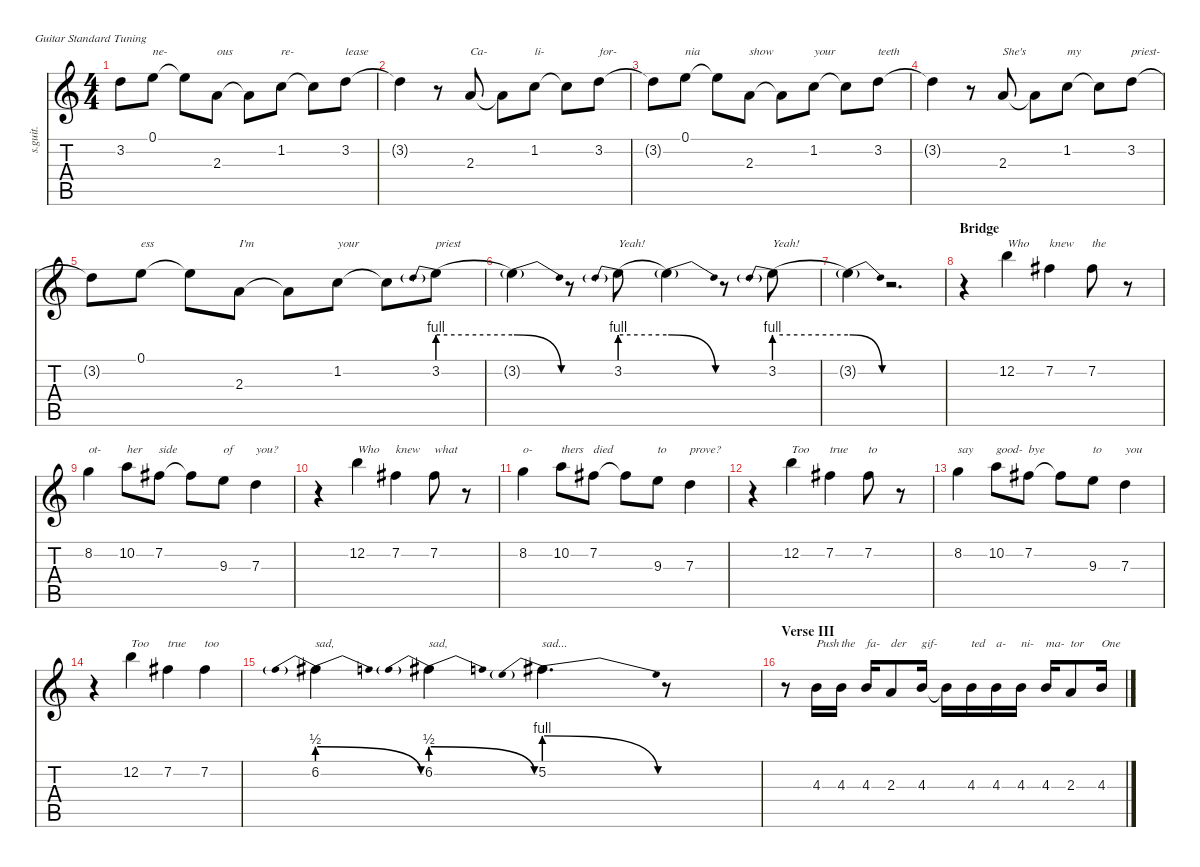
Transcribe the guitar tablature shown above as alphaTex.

\defaultSystemsLayout 4
\hideDynamics
\bracketExtendMode nobrackets
\track ("Vocals" "s.guit.") {instrument baritonesax}
\staff {score tabs}
\tuning (E4 B3 G3 D3 A2 E2)
\displaytranspose 12
\ts (4 4)
\tempo (96 hide)
\clef g2
\ks c
3.2{t}.8{dy f} 0.1.8{txt "ne-"} 0.1{t}.8 2.3.8{txt "ous"} 2.3{t}.8 1.2.8{txt "re-"} 1.2{t}.8 3.2.8{txt "lease"} |
3.2{t}.4 r.8 2.3.8{txt "Ca-"} 2.3{t}.8 1.2.8{txt "li-"} 1.2{t}.8 3.2.8{txt "for-"} |
3.2{t}.8 0.1.8{txt "nia"} 0.1{t}.8 2.3.8{txt "show"} 2.3{t}.8 1.2.8{txt "your"} 1.2{t}.8 3.2.8{txt "teeth"} |
3.2{t}.4 r.8 2.3.8{txt "She's"} 2.3{t}.8 1.2.8{txt "my"} 1.2{t}.8 3.2.8{txt "priest-"} |
3.2{t}.8 0.1.8{txt "ess"} 0.1{t}.8 2.3.8{txt "I'm"} 2.3{t}.8 1.2.8{txt "your"} 1.2{t}.8 3.2{be (prebend 0 4 60 4)}.8{txt "priest"} |
3.2{be (release 0 4 30 0) t}.4 r.8 3.2{be (prebend 0 4 60 4)}.8{txt "Yeah!"} 3.2{be (release 0 4 30 0) t}.4 r.8 3.2{be (prebend 0 4 60 4)}.8{txt "Yeah!"} |
3.2{be (release 0 4 30 0) t}.4 r.2{d} |
\section ("" "Bridge")
r.4 12.2.4{txt "Who"} 7.2{acc #}.4{txt "knew"} 7.2{acc #}.8{txt "the"} r.8 |
8.2.4{txt "ot-"} 10.2.8{txt "her"} 7.2{acc #}.8{txt "side"} 7.2{t acc #}.8{dy fff} 9.3.8{txt "of" dy f} 7.3.4{txt "you?"} |
r.4 12.2.4{txt "Who"} 7.2{acc #}.4{txt "knew"} 7.2{acc #}.8{txt "what"} r.8 |
8.2.4{txt "o-"} 10.2.8{txt "thers"} 7.2{acc #}.8{txt "died"} 7.2{t acc #}.8{dy fff} 9.3.8{txt "to" dy f} 7.3.4{txt "prove?"} |
r.4 12.2.4{txt "Too"} 7.2{acc #}.4{txt "true"} 7.2{acc #}.8{txt "to"} r.8 |
8.2.4{txt "say"} 10.2.8{txt "good-"} 7.2{acc #}.8{txt "bye"} 7.2{t acc #}.8{dy fff} 9.3.8{txt "to" dy f} 7.3.4{txt "you"} |
r.4 12.2.4{txt "Too"} 7.2{acc #}.4{txt "true"} 7.2{acc #}.4{txt "too"} |
6.2{be (prebendrelease 0 2 30 0)}.4{txt "sad,"} 6.2{be (prebendrelease 0 2 30 0)}.4{txt "sad,"} 5.2{be (prebendrelease 0 4 30 0)}.4{d txt "sad..."} r.8 |
\section ("" "Verse III")
r.8 4.3.16{txt "Push"} 4.3.16{txt "the"} 4.3.16{txt "fa-"} 2.3.8{txt "der"} 4.3.16{txt "gif-"} 4.3{t}.16 4.3.16{txt "ted"} 4.3.16{txt "a-"} 4.3.16{txt "ni-"} 4.3.16{txt "ma-"} 2.3.8{txt "tor"} 4.3.16{txt "One"}
